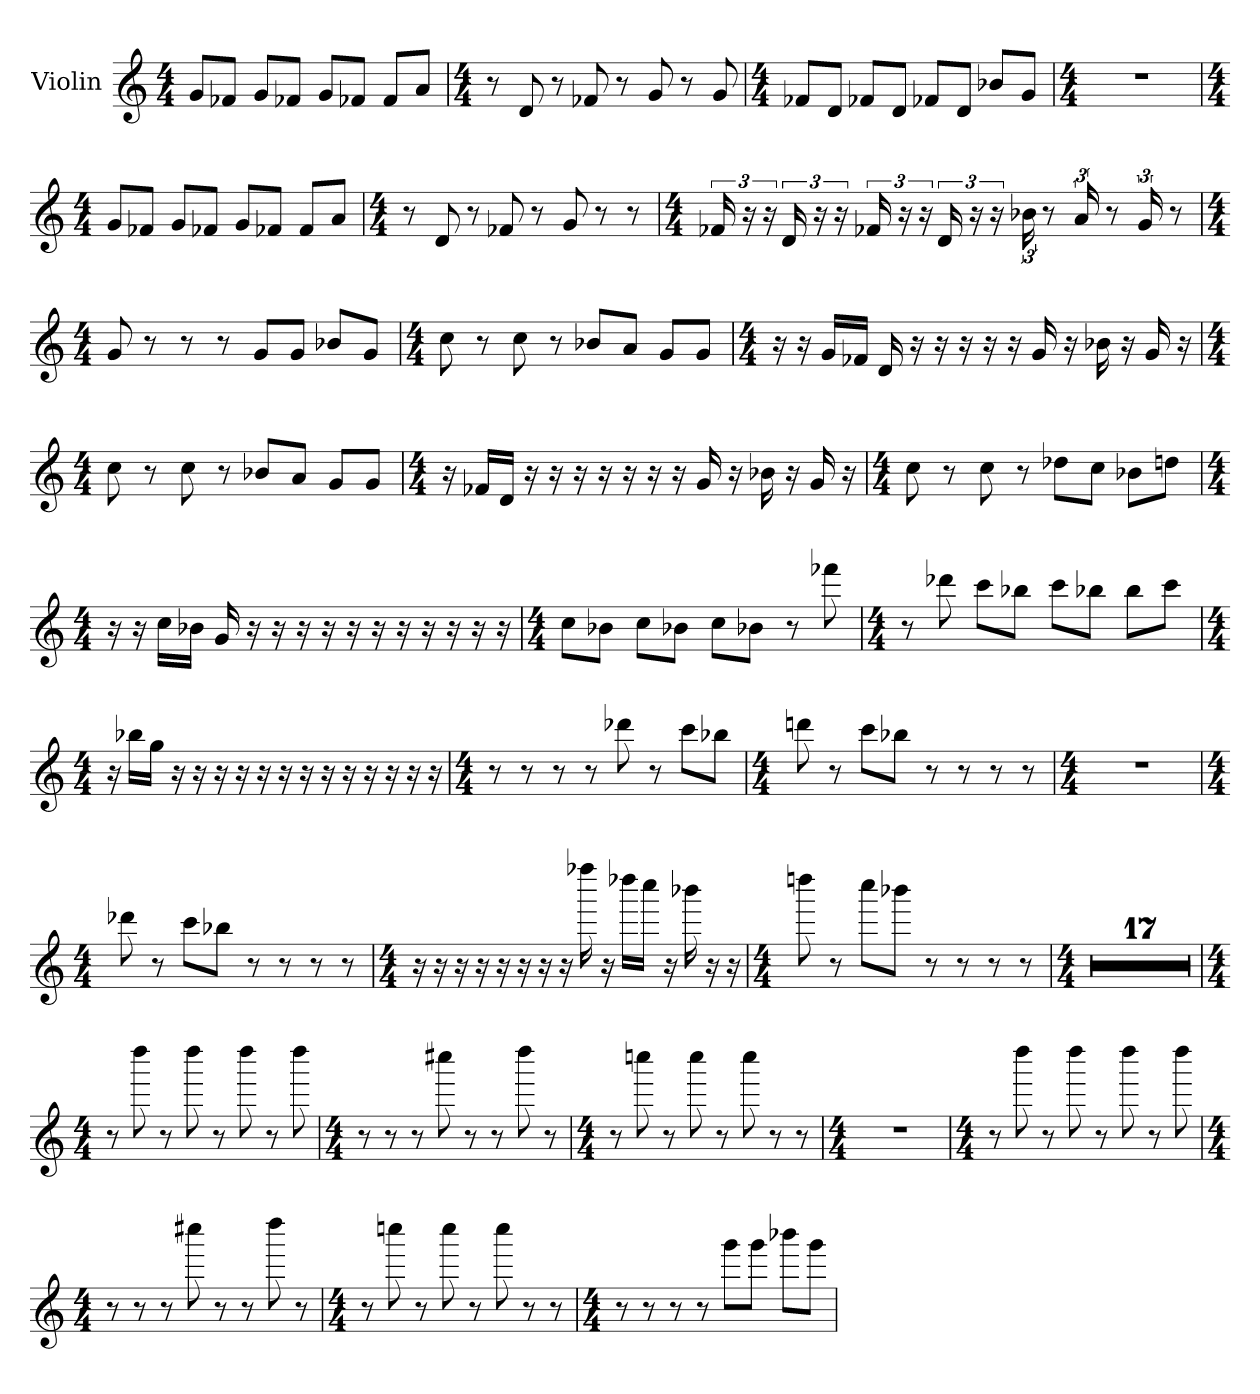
**kern
*part1
*staff1
*I"Violin
*I'Vln
*M4/4
=
8gL
8f-XJ
8gL
8f-XJ
8gL
8f-XJ
8f-L
8aJ
=
*M4/4
8r
8d
8r
8f-X
8r
8g
8r
8g
=
*M4/4
8f-XL
8dJ
8f-XL
8dJ
8f-XL
8dJ
8b-XL
8gJ
=
*M4/4
1r
=
*M4/4
8gL
8f-XJ
8gL
8f-XJ
8gL
8f-XJ
8f-L
8aJ
=
*M4/4
8r
8d
8r
8f-X
8r
8g
8r
8r
=
*M4/4
24f-X
24r
24r
24d
24r
24r
24f-X
24r
24r
24d
24r
24r
24b-X
8r
24a
8r
24g
8r
=
*M4/4
8g
8r
8r
8r
8gL
8gJ
8b-XL
8gJ
=
*M4/4
8cc
8r
8cc
8r
8b-XL
8aJ
8gL
8gJ
=
*M4/4
16r
16r
16gLL
16f-XJJ
16d
16r
16r
16r
16r
16r
16g
16r
16b-X
16r
16g
16r
=
*M4/4
8cc
8r
8cc
8r
8b-XL
8aJ
8gL
8gJ
=
*M4/4
16r
16f-XLL
16dJJ
16r
16r
16r
16r
16r
16r
16r
16g
16r
16b-X
16r
16g
16r
=
*M4/4
8cc
8r
8cc
8r
8dd-XL
8ccJ
8b-XL
8ddnJ
=
*M4/4
16r
16r
16ccLL
16b-XJJ
16g
16r
16r
16r
16r
16r
16r
16r
16r
16r
16r
16r
=
*M4/4
8ccL
8b-XJ
8ccL
8b-XJ
8ccL
8b-XJ
8r
8fff-X
=
*M4/4
8r
8ddd-X
8cccL
8bb-XJ
8cccL
8bb-XJ
8bb-L
8cccJ
=
*M4/4
16r
16bb-XLL
16ggJJ
16r
16r
16r
16r
16r
16r
16r
16r
16r
16r
16r
16r
16r
=
*M4/4
8r
8r
8r
8r
8ddd-X
8r
8cccL
8bb-XJ
=
*M4/4
8dddn
8r
8cccL
8bb-XJ
8r
8r
8r
8r
=
*M4/4
1r
=
*M4/4
8ddd-X
8r
8cccL
8bb-XJ
8r
8r
8r
8r
=
*M4/4
16r
16r
16r
16r
16r
16r
16r
16r
16ffff-X
16r
16dddd-XLL
16ccccJJ
16r
16bbb-X
16r
16r
=
*M4/4
8ddddn
8r
8ccccL
8bbb-XJ
8r
8r
8r
8r
=
*M4/4
1r
=
*M4/4
1r
=
*M4/4
1r
=
*M4/4
1r
=
*M4/4
1r
=
*M4/4
1r
=
*M4/4
1r
=
*M4/4
1r
=
*M4/4
1r
=
*M4/4
1r
=
*M4/4
1r
=
*M4/4
1r
=
*M4/4
1r
=
*M4/4
1r
=
*M4/4
1r
=
*M4/4
1r
=
*M4/4
1r
=
*M4/4
8r
8dddd
8r
8dddd
8r
8dddd
8r
8dddd
=
*M4/4
8r
8r
8r
8cccc#X
8r
8r
8dddd
8r
=
*M4/4
8r
8ccccn
8r
8cccc
8r
8cccc
8r
8r
=
*M4/4
1r
=
*M4/4
8r
8dddd
8r
8dddd
8r
8dddd
8r
8dddd
=
*M4/4
8r
8r
8r
8cccc#X
8r
8r
8dddd
8r
=
*M4/4
8r
8ccccn
8r
8cccc
8r
8cccc
8r
8r
=
*M4/4
8r
8r
8r
8r
8gggL
8gggJ
8bbb-XL
8gggJ
=
*-
